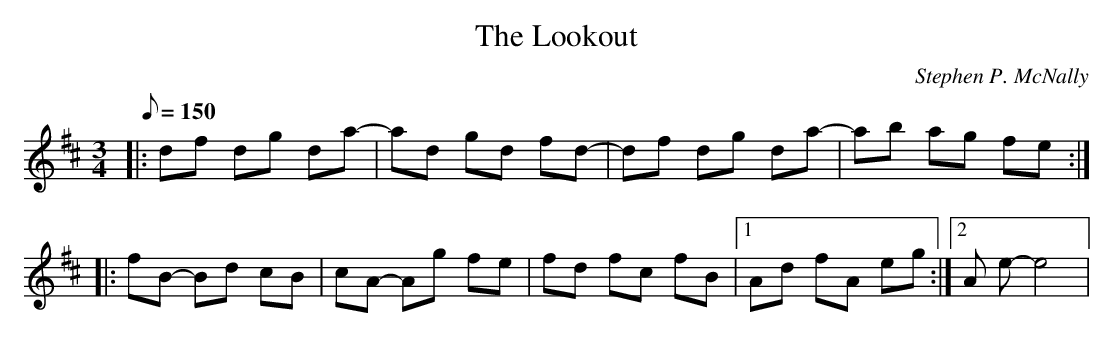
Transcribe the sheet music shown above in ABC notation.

X:1
T:The Lookout
M:3/4
L:1/8
Q:150
C:Stephen P. McNally
K:D
|:df dg da-|ad gd fd-|df dg da-|ab ag fe:|
|:fB- Bd cB|cA- Ag fe|fd fc fB|1Ad fA eg:|2A e-e4|
